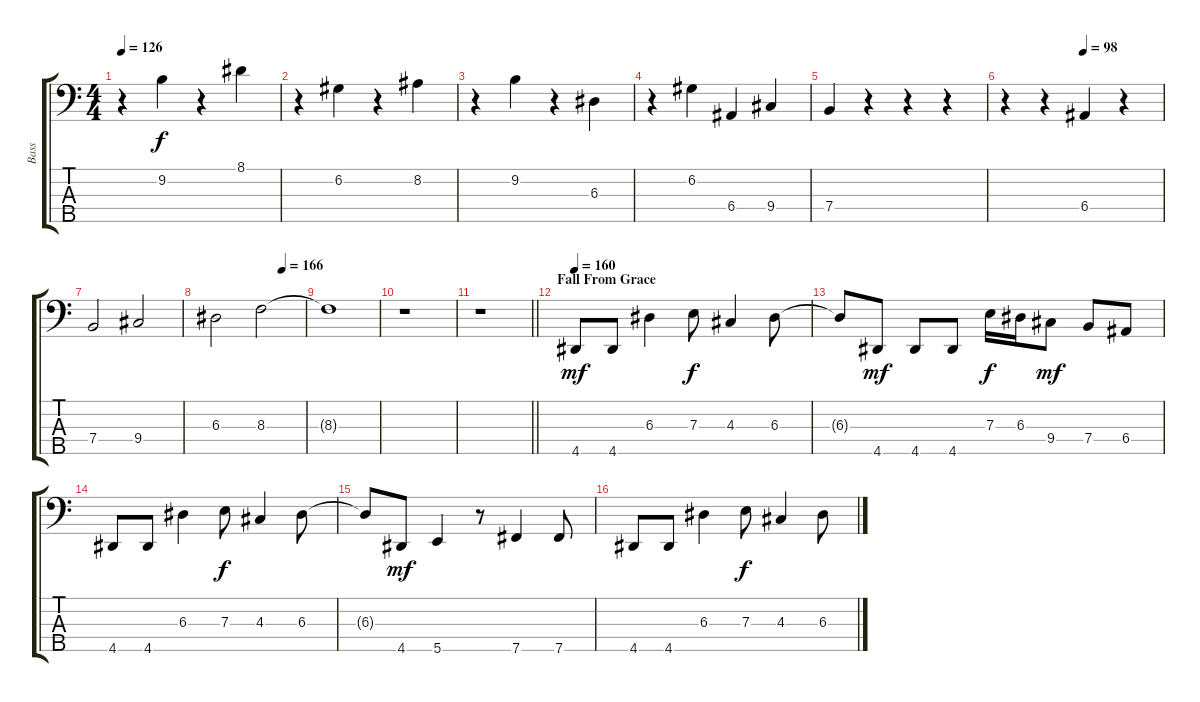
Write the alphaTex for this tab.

\track ("Bass" "Bass") {instrument electricbasspick}
\staff {score tabs}
\tuning (G2 D2 A1 E1 B0) {hide}
\ts (4 4)
\tempo 126
\clef f4
\ks c
r.4{dy f} 9.2.4 r.4 8.1.4 |
r.4 6.2.4 r.4 8.2.4 |
r.4 9.2.4 r.4 6.3.4 |
r.4 6.2.4 6.4.4 9.4.4 |
7.4.4 r.4 r.4 r.4 |
\tempo (98 0.5)
r.4 r.4 6.4.4 r.4 |
7.4.2 9.4.2 |
\tempo (166 0.75)
6.3.2 8.3.2 |
8.3{t}.1 |
r.1 |
\barLineRight lightlight
r.1 |
\section ("" "Fall From Grace")
\tempo 160
4.5.8{dy mf} 4.5.8 6.3.4 7.3.8{dy f} 4.3.4 6.3.8 |
6.3{t}.8 4.5.8{dy mf} 4.5.8 4.5.8 7.3.16{dy f} 6.3.16 9.4.8{dy mf} 7.4.8 6.4.8 |
4.5.8 4.5.8 6.3.4 7.3.8{dy f} 4.3.4 6.3.8 |
6.3{t}.8 4.5.8{dy mf} 5.5.4 r.8 7.5.4 7.5.8 |
4.5.8 4.5.8 6.3.4 7.3.8{dy f} 4.3.4 6.3.8
